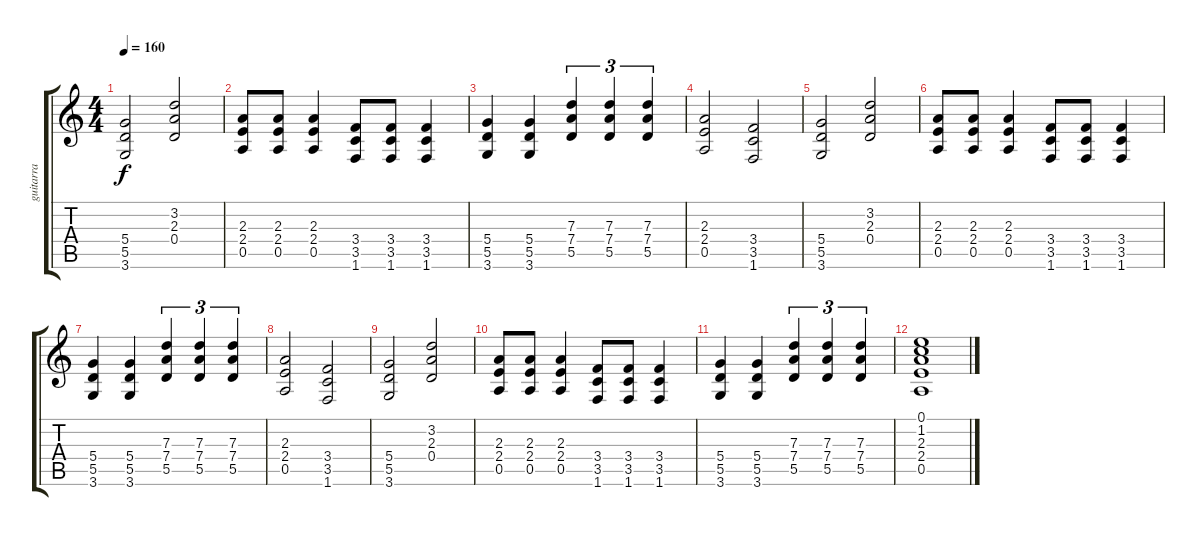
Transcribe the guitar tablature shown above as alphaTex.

\track ("guitarra" "guitarra") {instrument distortionguitar}
\staff {score tabs}
\tuning (E4 B3 G3 D3 A2 E2) {hide}
\ts (4 4)
\tempo 160
\clef g2
\ks c
(5.4 5.5 3.6).2{dy f} (3.2 2.3 0.4).2 |
(2.3 2.4 0.5).8 (2.3 2.4 0.5).8 (2.3 2.4 0.5).4 (3.4 3.5 1.6).8 (3.4 3.5 1.6).8 (3.4 3.5 1.6).4 |
(5.4 5.5 3.6).4 (5.4 5.5 3.6).4 (7.3 7.4 5.5).4{tu (3 2)} (7.3 7.4 5.5).4{tu (3 2)} (7.3 7.4 5.5).4{tu (3 2)} |
(2.3 2.4 0.5).2{instrument distortionguitar} (3.4 3.5 1.6).2 |
(5.4 5.5 3.6).2 (3.2 2.3 0.4).2 |
(2.3 2.4 0.5).8 (2.3 2.4 0.5).8 (2.3 2.4 0.5).4 (3.4 3.5 1.6).8 (3.4 3.5 1.6).8 (3.4 3.5 1.6).4 |
(5.4 5.5 3.6).4 (5.4 5.5 3.6).4 (7.3 7.4 5.5).4{tu (3 2)} (7.3 7.4 5.5).4{tu (3 2)} (7.3 7.4 5.5).4{tu (3 2)} |
(2.3 2.4 0.5).2{instrument distortionguitar} (3.4 3.5 1.6).2 |
(5.4 5.5 3.6).2 (3.2 2.3 0.4).2 |
(2.3 2.4 0.5).8 (2.3 2.4 0.5).8 (2.3 2.4 0.5).4 (3.4 3.5 1.6).8 (3.4 3.5 1.6).8 (3.4 3.5 1.6).4 |
(5.4 5.5 3.6).4 (5.4 5.5 3.6).4 (7.3 7.4 5.5).4{tu (3 2)} (7.3 7.4 5.5).4{tu (3 2)} (7.3 7.4 5.5).4{tu (3 2)} |
(0.1 1.2 2.3 2.4 0.5).1
